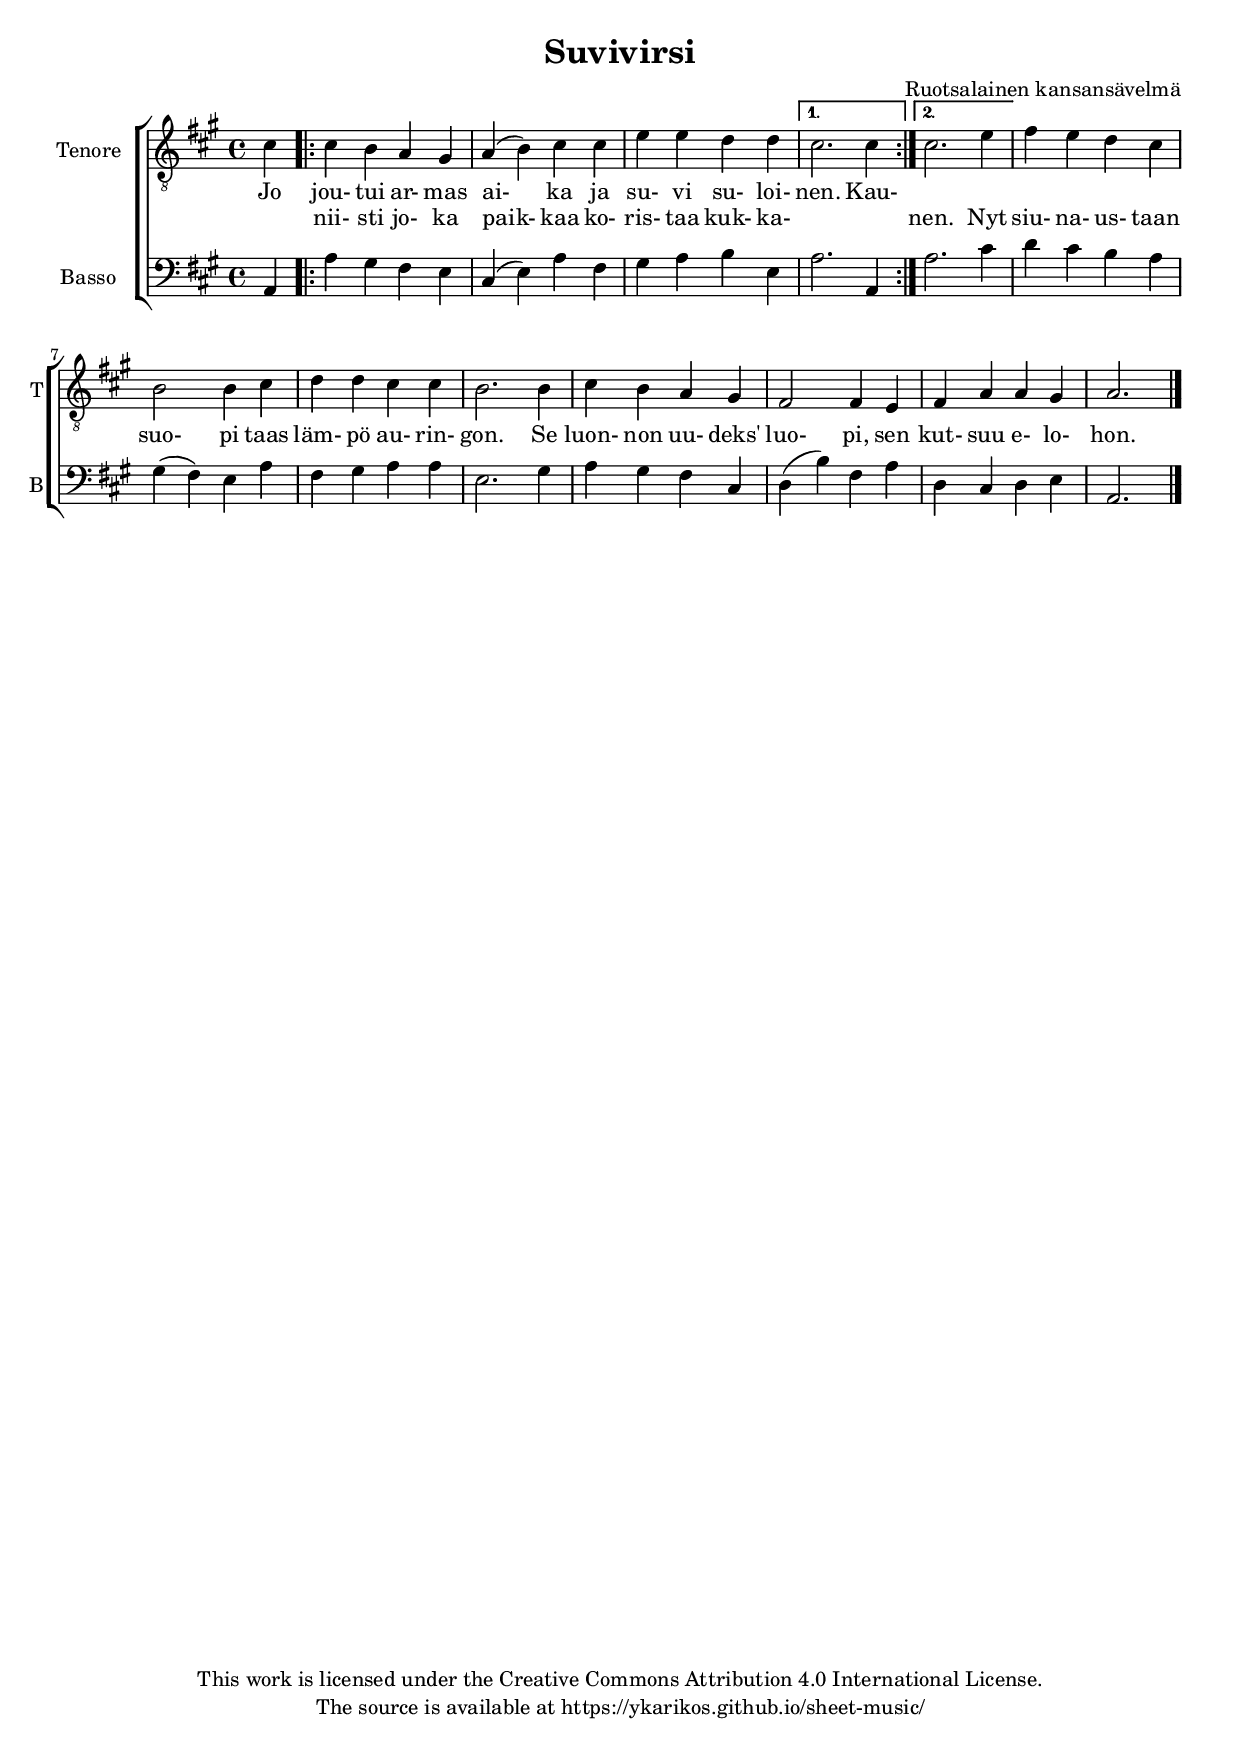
\version "2.18.0"
\include "suomi.ly"

#(set-global-staff-size 18)

global = { 
%  \numericTimeSignature
  \time 4/4 
%  \autoBeamOff
  \set Staff.midiInstrument = #"voice oohs"
}

\header {
  title = "Suvivirsi"
  composer = "Ruotsalainen kansansävelmä"
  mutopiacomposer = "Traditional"
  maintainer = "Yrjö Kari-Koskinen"
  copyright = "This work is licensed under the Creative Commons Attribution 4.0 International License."
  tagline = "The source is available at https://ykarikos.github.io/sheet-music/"
}

\paper {
%  indent = 0
}


SopMusic = \transpose es a, \relative c'' {
  \key es \major
  \set Staff.instrumentName = #"Tenore"
  \set Staff.shortInstrumentName = "T"
  \clef "treble_8"

  \partial 4 g4
  \repeat volta 2 {
    g f es d | es( f) g g | b b as as | 
  }
  \alternative {
    { g2. g4 }
    { g2. b4 }
  } {}

  c b as g | f2 f4 g | as as g g | f2. f4 |
  g f es d | c2 c4 b | c es es d  | es2.
  \bar "|."
}

stanzaOneLyrics = \lyricmode {
  Jo jou- tui ar- mas ai- ka ja su- vi su- loi- nen. Kau-
}

stanzaOneVoltaLyrics = \lyricmode {
  \skip 1
  nii- sti jo- ka paik- kaa ko- ris- taa kuk- ka-
  \skip 1 \skip 1
  nen. Nyt siu- na- us- taan suo- pi taas läm- pö au- rin- gon.
  Se luon- non uu- deks' luo- pi, sen kut- suu e- lo- hon.
}


BassMusic = \transpose es a \relative c, {
  \key es \major
  \set Staff.instrumentName = #"Basso"
  \set Staff.shortInstrumentName = "B"
  \clef bass
  es4 | es' d c b | g( b) es c | d es f b, | es2. es,4 |
  es'2. g4 | as g f es | d( c) b es | c d es es | b2. d4 |
  es d c g | as( f') c es | as, g as b | es,2.
}



\score {
  \new ChoirStaff <<
    \new Staff <<
      \new Voice = "Sop" { 
        \global \SopMusic
      }
      \new Lyrics \lyricsto "Sop" {
        \stanzaOneLyrics
      }
      \new Lyrics \lyricsto "Sop" {
        \stanzaOneVoltaLyrics
     }
    >>
    \new Staff <<
      \new Voice = "Bass" {
        \global \BassMusic
      }
    >>
  >>
  \midi { 
    \tempo 4 = 70
  }
  \layout {
  }
}